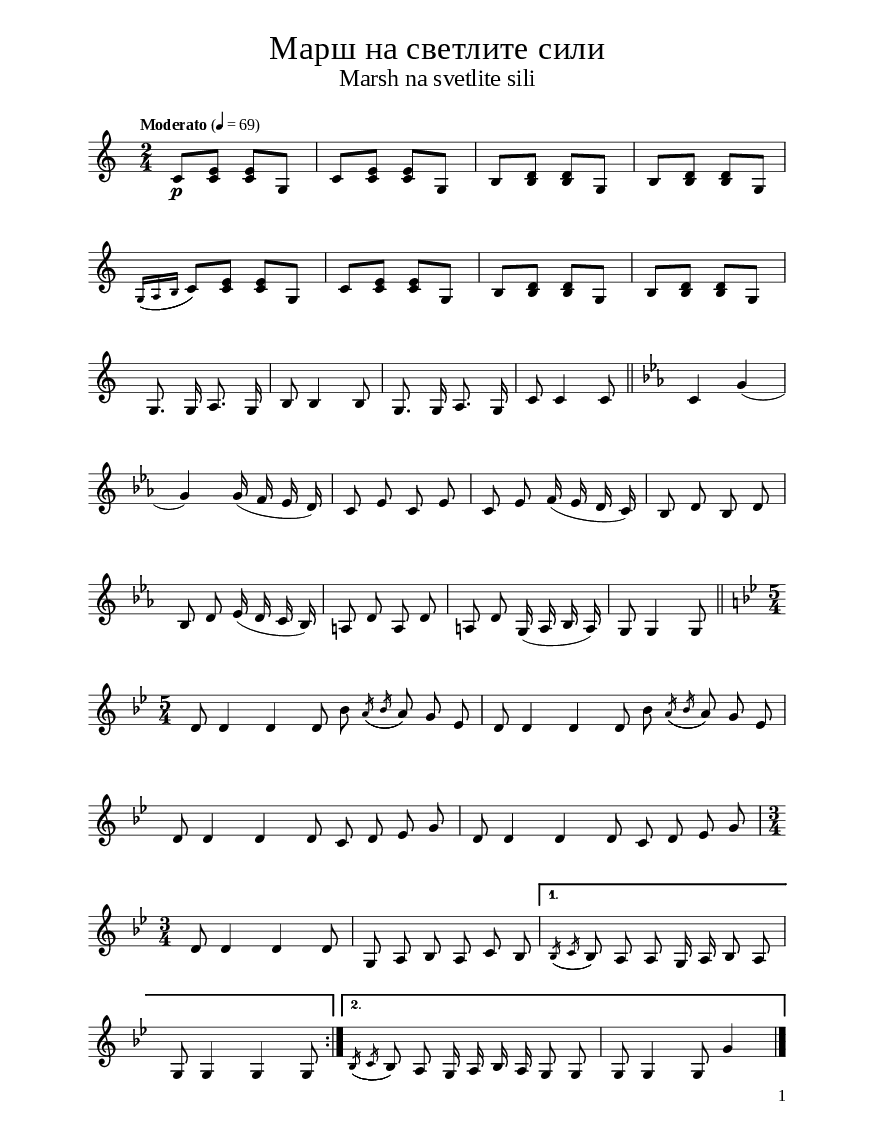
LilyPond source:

\version "2.22.1"

% include paper part and global functions
\include "include/globals.ily"

\bookpart {
  \include "include/bookpart-paper.ily"
  \score {
    \include "include/score-layout.ily"

    \new Voice \absolute {
      \clef treble
      \key c \major
      \time 2/4
      \tempoFunc "Moderato" 4 "69"
      \autoBeamOff
 c'8 \p [<e'
      c'>8]   <e'
      c'>8  [g8] | % 2
      c'8  [<e'
      c'>8]  <e'
      c'>8  [g8] | % 3
      b8  [<d'
      b>8]   <d'
      b>8 [g8] | % 4
      b8  [<d'
      b>8] <d'
      b>8 [g8] \break | % 5
      \acciaccatura { g16 [( a16 b16 ]} c'8 ) [<e'
      c'>8] <e'
      c'>8 [g8] | % 6
      c'8 [<e'
      c'>8]  <e'
      c'>8  [g8] | % 7
      b8 [<d'
      b>8] <d'
      b>8 [g8] | % 8
      b8 [ <d'
      b>8] <d'
      b>8 [g8] \break | % 9
      g8. g16 a8. g16 |
      b8 b4 b8 | % 11
      g8. g16 a8. g16 | % 12
      c'8 c'4 c'8 \bar "||"
      \key es \major c'4 g'4 ( \break | % 14
      g'4 ) g'16 ( f'16 es'16 d'16 ) | % 15
      c'8 es'8 c'8 es'8 | % 16
      c'8 es'8 f'16 ( es'16 d'16 c'16 ) | % 17
      bes8 d'8 bes8 d'8 \break | % 18
      bes8 d'8 es'16 ( d'16 c'16 bes16 ) | % 19
      a8 d'8 a8 d'8 |
      a8 d'8 g16 ( a16 bes16 a16 ) | % 21
      g8 g4 g8 \bar "||"
      \break | % 22
      \key bes \major \time 5/4
      \repeat volta 2 {
        d'8 d'4 d'4 d'8 bes'8 \acciaccatura { a'16 ( bes'16 } a'8 ) g'8
        es'8 | % 23
        d'8 d'4 d'4 d'8 bes'8 \acciaccatura { a'16 ( bes'16 } a'8 ) g'8
        es'8 \break | % 24
        d'8 d'4 d'4 d'8 c'8 d'8 es'8 g'8 | % 25
        d'8 d'4 d'4 d'8 c'8 d'8 es'8 g'8 \break | % 26
        \time 3/4  d'8 d'4 d'4 d'8 | % 27
        g8 a8 bes8 a8 c'8 bes8 |  % 28
      }
      \alternative {
        {
          \acciaccatura { bes16 ( c'16 } bes8 ) a8 a8 g16 a16 bes8 a8
          \break | % 29
          g8 g4 g4 g8     |
        }
        {
          \acciaccatura { bes16 ( c'16 } bes8 ) a8 g16 a16 bes16 a16 g8 g8 | % 31
          g8 g4 g8 g'4 \bar "|."


        }
      }


    }

    \addlyrics {}
    \addlyrics {}

    \header {
      title = \titleFunc "Марш на светлите сили" "Marsh na svetlite sili"
    }

    \midi{}

  } % score

  % include foreign translation(s) of the song
  %\include "lyrics_de/000_empty_template_lyrics_de.ly"

} % bookpart

% Più mosso
%
